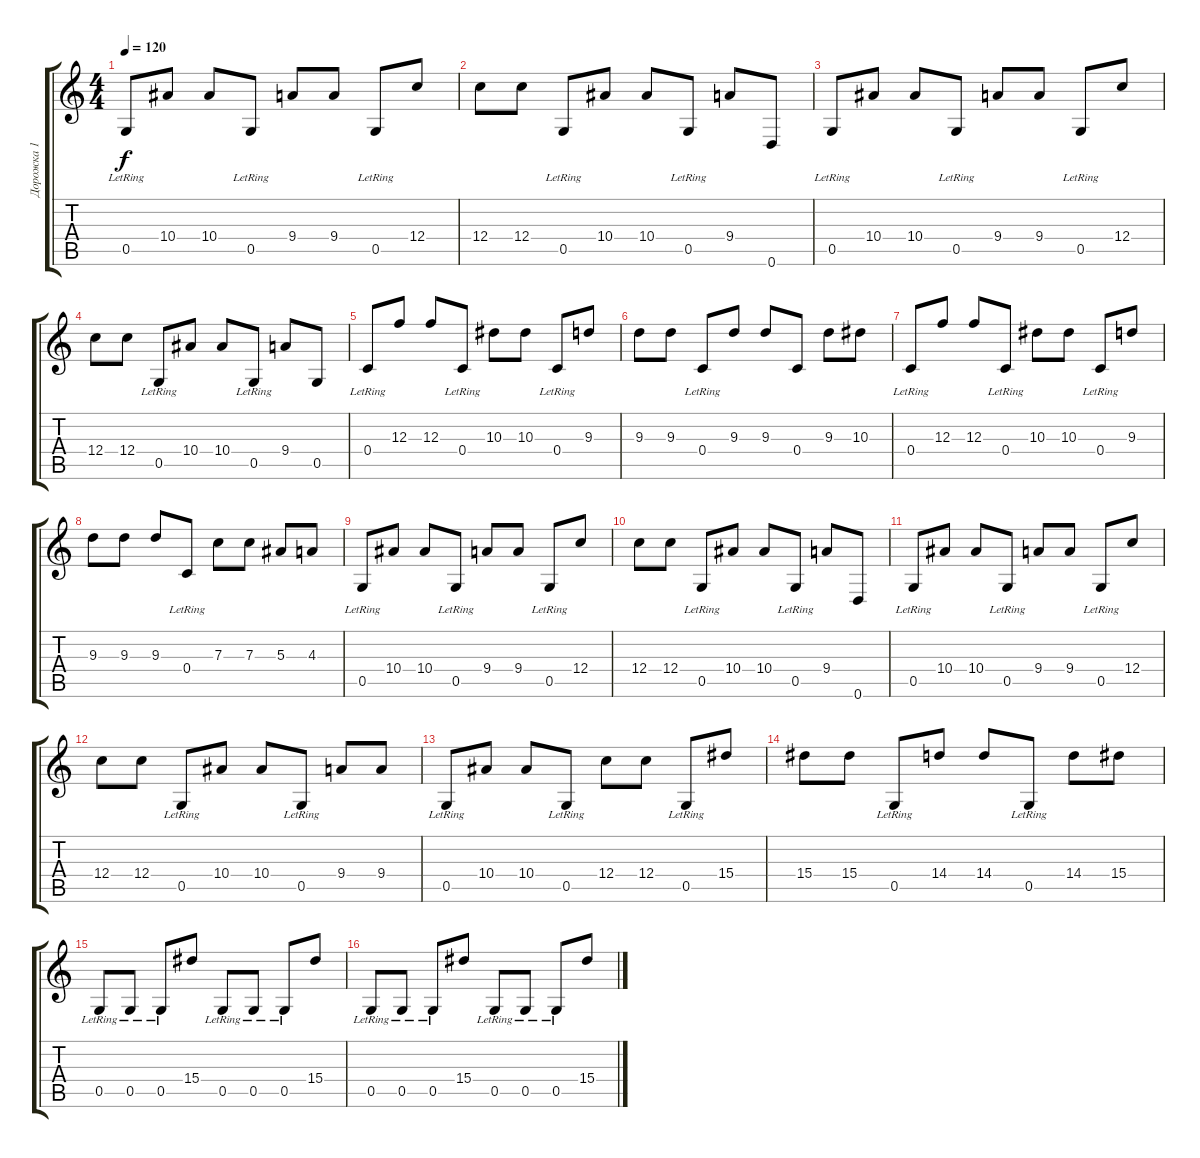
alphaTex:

\track ("Дорожка 1" "Дорожка 1") {instrument acousticguitarnylon}
\staff {score tabs}
\tuning (D4 A3 F3 C3 G2 D2) {hide}
\ts (4 4)
\tempo 120
\clef g2
\ks c
0.5{lr}.8{dy f instrument acousticguitarnylon} 10.4.8 10.4.8 0.5{lr}.8 9.4.8 9.4.8 0.5{lr}.8 12.4.8 |
12.4.8 12.4.8 0.5{lr}.8 10.4.8 10.4.8 0.5{lr}.8 9.4.8 0.6.8 |
0.5{lr}.8 10.4.8 10.4.8 0.5{lr}.8 9.4.8 9.4.8 0.5{lr}.8 12.4.8 |
12.4.8 12.4.8 0.5{lr}.8 10.4.8 10.4.8 0.5{lr}.8 9.4.8 0.5.8 |
0.4{lr}.8 12.3.8 12.3.8 0.4{lr}.8 10.3.8 10.3.8 0.4{lr}.8 9.3.8 |
9.3.8 9.3.8 0.4{lr}.8 9.3.8 9.3.8 0.4.8 9.3.8 10.3.8 |
0.4{lr}.8 12.3.8 12.3.8 0.4{lr}.8 10.3.8 10.3.8 0.4{lr}.8 9.3.8 |
9.3.8 9.3.8 9.3.8 0.4{lr}.8 7.3.8 7.3.8 5.3.8 4.3.8 |
0.5{lr}.8 10.4.8 10.4.8 0.5{lr}.8 9.4.8 9.4.8 0.5{lr}.8 12.4.8 |
12.4.8 12.4.8 0.5{lr}.8 10.4.8 10.4.8 0.5{lr}.8 9.4.8 0.6.8 |
0.5{lr}.8 10.4.8 10.4.8 0.5{lr}.8 9.4.8 9.4.8 0.5{lr}.8 12.4.8 |
12.4.8 12.4.8 0.5{lr}.8 10.4.8 10.4.8 0.5{lr}.8 9.4.8 9.4.8 |
0.5{lr}.8 10.4.8 10.4.8 0.5{lr}.8 12.4.8 12.4.8 0.5{lr}.8 15.4.8 |
15.4.8 15.4.8 0.5{lr}.8 14.4.8 14.4.8 0.5{lr}.8 14.4.8 15.4.8 |
0.5{lr}.8 0.5{lr}.8 0.5{lr}.8 15.4.8 0.5{lr}.8 0.5{lr}.8 0.5{lr}.8 15.4.8 |
0.5{lr}.8 0.5{lr}.8 0.5{lr}.8 15.4.8 0.5{lr}.8 0.5{lr}.8 0.5{lr}.8 15.4.8
